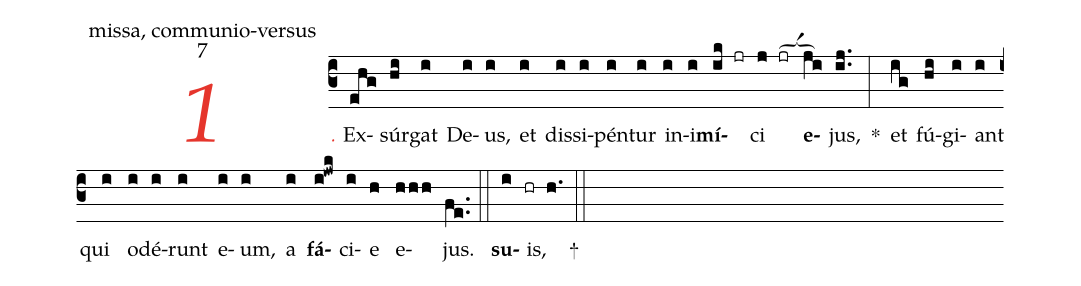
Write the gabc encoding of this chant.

office-part: missa, communio-versus;
mode: 7;
%%
(c3)
<i><c>1.</c></i> {Ex}(ehg)súr(hi)gat(i) De(i)us,(i) et(i) dis(i)si(i)pén(i)tur(i) in(i)i(i)<b>mí</b>(ik jr)ci(j jr[ocba:1;6mm]) <b>e</b>(ji)jus,(ij..) *(:)
et(ig) fú(hi)gi(i)ant(i) qui(i) o(i)dé(i)runt(i) e(i)um,(i) a(i) <b>fá</b>(i!jwk)ci(i)e(h) e(hhh)jus.(fe..) (::)
<b>su</b>(i)is,(hr h.) +(::)
